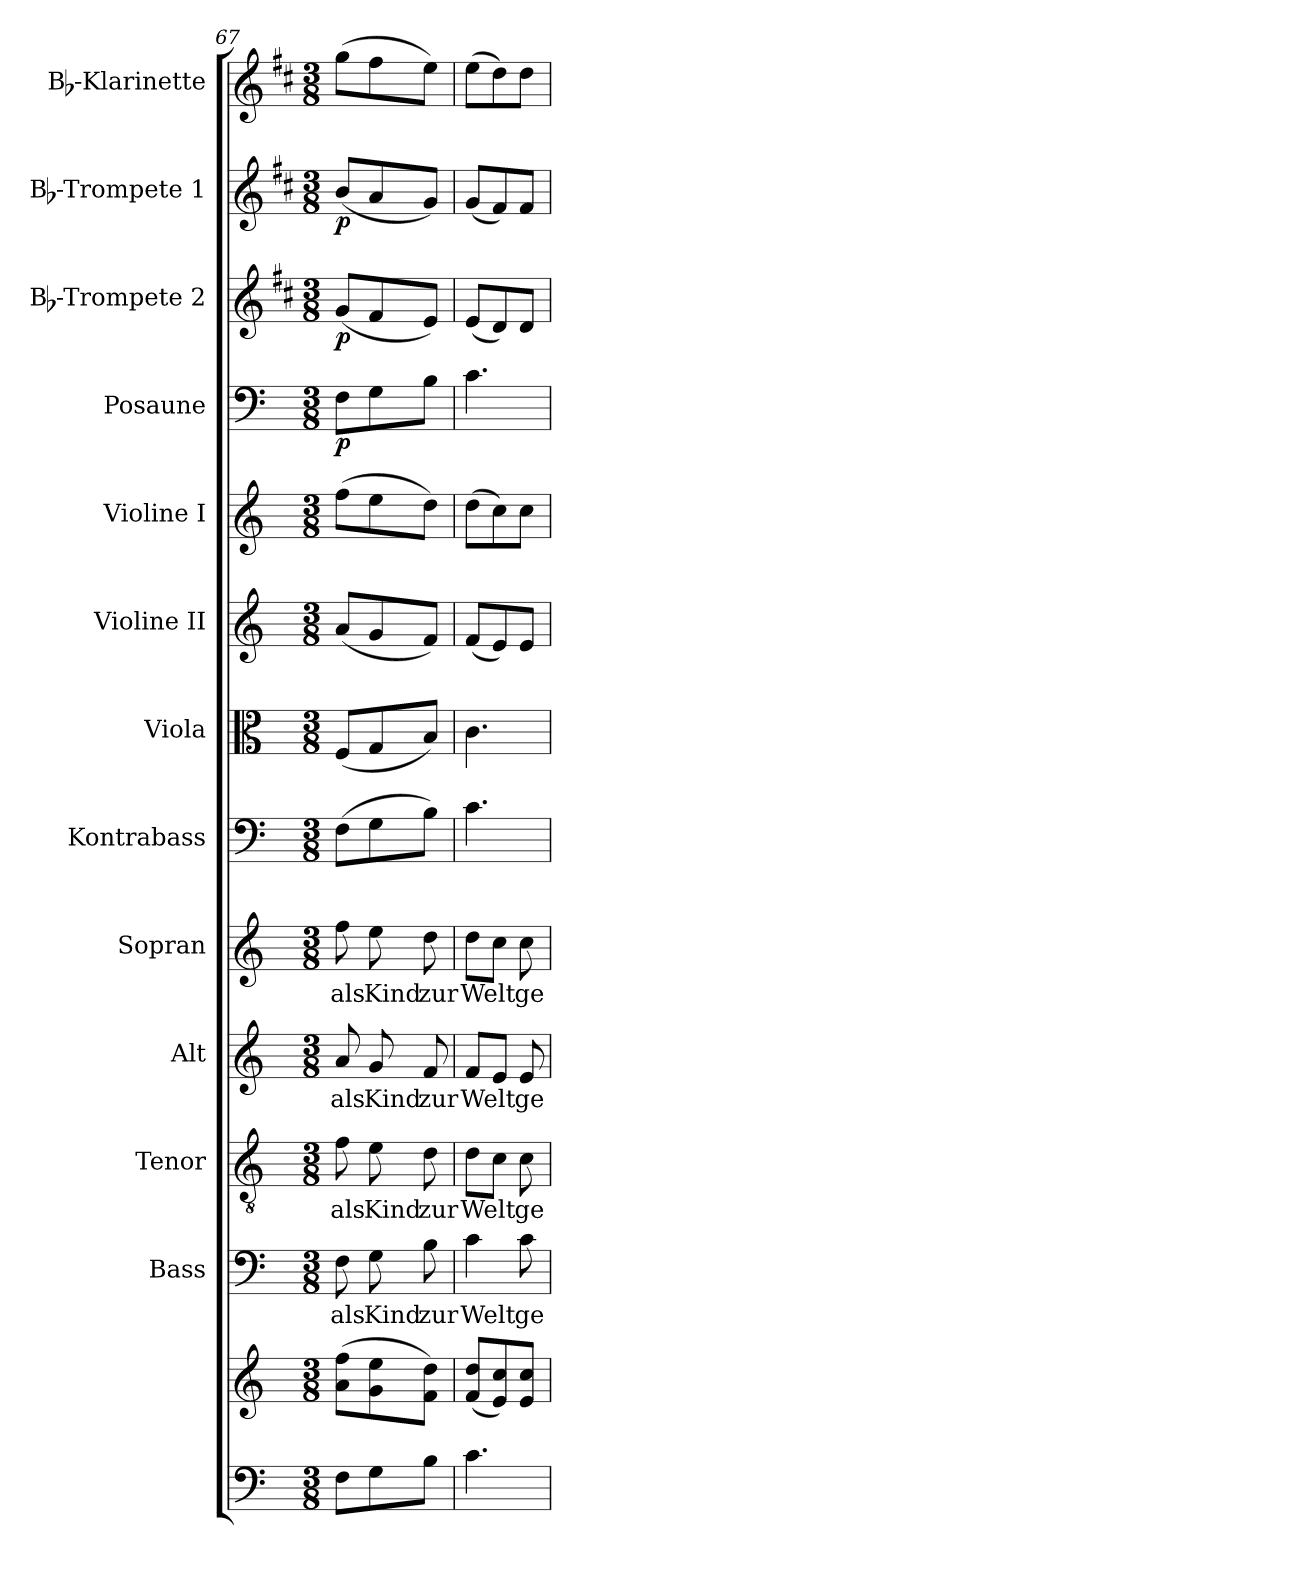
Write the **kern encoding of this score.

**kern	**kern	**kern	**text	**kern	**text	**kern	**text	**kern	**text	**kern	**kern	**kern	**kern	**kern	**dynam	**kern	**dynam	**kern	**dynam	**kern
*part13	*part13	*part12	*part12	*part11	*part11	*part10	*part10	*part9	*part9	*part8	*part7	*part6	*part5	*part4	*part4	*part3	*part3	*part2	*part2	*part1
*staff14	*staff13	*staff12	*staff12	*staff11	*staff11	*staff10	*staff10	*staff9	*staff9	*staff8	*staff7	*staff6	*staff5	*staff4	*staff4	*staff3	*staff3	*staff2	*staff2	*staff1
*	*	*I"Bass	*	*I"Tenor	*	*I"Alt	*	*I"Sopran	*	*I"Kontrabass	*I"Viola	*I"Violine II	*I"Violine I	*I"Posaune	*	*I"Bb-Trompete 2	*	*I"Bb-Trompete 1	*	*I"Bb-Klarinette
*	*	*I'B.	*	*I'T.	*	*I'A.	*	*I'S.	*	*I'Kb.	*I'Vla.	*I'Vl. II	*I'Vl. I	*I'Pos.	*	*I'Bb Trp. 2	*	*I'Bb Trp. 1	*	*I'Bb Kl.
!!LO:PB:g=z
*clefF4	*clefG2	*clefF4	*	*clefGv2	*	*clefG2	*	*clefG2	*	*clefF4	*clefC3	*clefG2	*clefG2	*clefF4	*	*clefG2	*	*clefG2	*	*clefG2
*	*	*	*	*	*	*	*	*	*	*ITrd7c12	*	*	*	*	*	*ITrd1c2	*	*ITrd1c2	*	*ITrd1c2
*k[]	*k[]	*k[]	*	*k[]	*	*k[]	*	*k[]	*	*k[]	*k[]	*k[]	*k[]	*k[]	*	*k[]	*	*k[]	*	*k[]
*C:	*C:	*C:	*	*C:	*	*C:	*	*C:	*	*C:	*C:	*C:	*C:	*C:	*	*C:	*	*C:	*	*C:
*M3/8	*M3/8	*M3/8	*	*M3/8	*	*M3/8	*	*M3/8	*	*M3/8	*M3/8	*M3/8	*M3/8	*M3/8	*	*M3/8	*	*M3/8	*	*M3/8
=67	=67	=67	=67	=67	=67	=67	=67	=67	=67	=67	=67	=67	=67	=67	=67	=67	=67	=67	=67	=67
!	!	!	!LO:LY:b	!	!LO:LY:b	!	!LO:LY:b	!	!LO:LY:b	!	!	!	!	!	!LO:DY:b	!	!LO:DY:b	!	!LO:DY:b	!
8F\L	(>8a\ 8ff\L	8F\	als	8f\	als	8a/	als	8ff\	als	(>8FF\L	(<8F/L	(<8a/L	(>8ff\L	8F\L	p	(<8f/L	p	(<8a/L	p	(>8ff\L
!	!	!	!LO:LY:b	!	!LO:LY:b	!	!LO:LY:b	!	!LO:LY:b	!	!	!	!	!	!	!	!	!	!	!
8G\	8g\ 8ee\	8G\	Kind	8e\	Kind	8g/	Kind	8ee\	Kind	8GG\	8G/	8g/	8ee\	8G\	.	8e/	.	8g/	.	8ee\
!	!	!	!LO:LY:b	!	!LO:LY:b	!	!LO:LY:b	!	!LO:LY:b	!	!	!	!	!	!	!	!	!	!	!
8B\J	8f\ 8dd\J)	8B\	zur	8d\	zur	8f/	zur	8dd\	zur	8BB\J)	8B/J)	8f/J)	8dd\J)	8B\J	.	8d/J)	.	8f/J)	.	8dd\J)
=68	=68	=68	=68	=68	=68	=68	=68	=68	=68	=68	=68	=68	=68	=68	=68	=68	=68	=68	=68	=68
!	!	!	!LO:LY:b	!	!LO:LY:b	!	!LO:LY:b	!	!LO:LY:b	!	!	!	!	!	!	!	!	!	!	!
4.c\	(<8f/ 8dd/L	4c\	Welt	8d\L	Welt	8f/L	Welt	8dd\L	Welt	4.C\	4.c\	(<8f/L	(>8dd\L	4.c\	.	(<8d/L	.	(<8f/L	.	(>8dd\L
.	8e/ 8cc/)	.	.	8c\J	.	8e/J	.	8cc\J	.	.	.	8e/)	8cc\)	.	.	8c/)	.	8e/)	.	8cc\)
!	!	!	!LO:LY:b	!	!LO:LY:b	!	!LO:LY:b	!	!LO:LY:b	!	!	!	!	!	!	!	!	!	!	!
.	8e/ 8cc/J	8c\	ge-	8c\	ge-	8e/	ge-	8cc\	ge-	.	.	8e/J	8cc\J	.	.	8c/J	.	8e/J	.	8cc\J
=	=	=	=	=	=	=	=	=	=	=	=	=	=	=	=	=	=	=	=	=
*-	*-	*-	*-	*-	*-	*-	*-	*-	*-	*-	*-	*-	*-	*-	*-	*-	*-	*-	*-	*-
